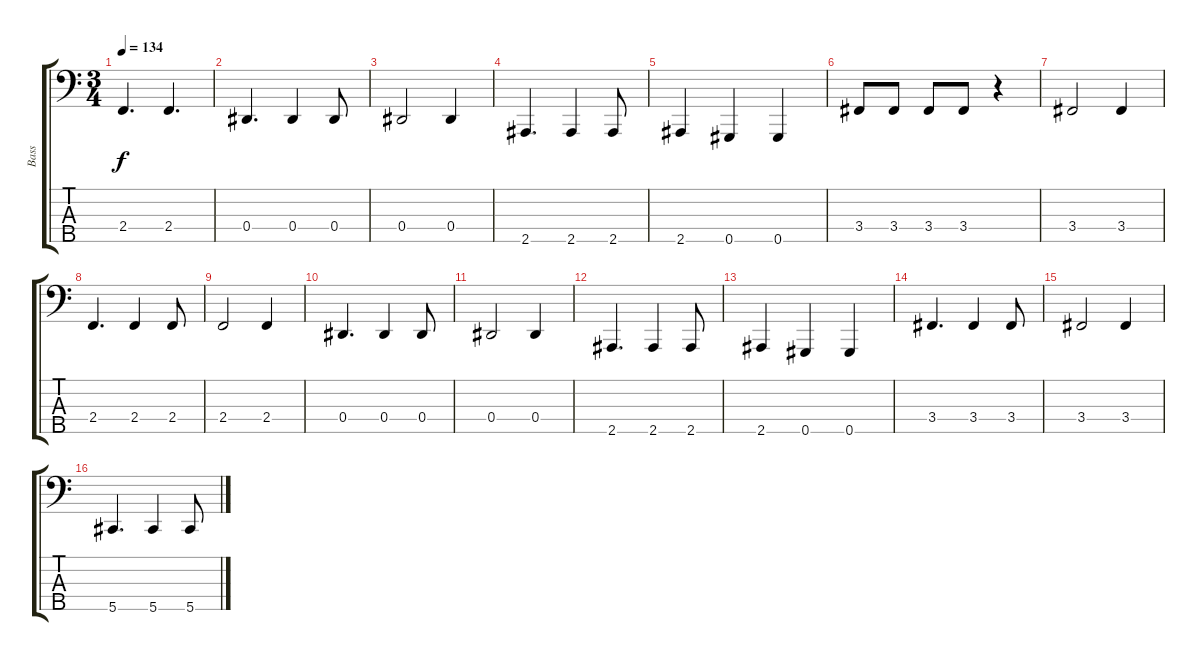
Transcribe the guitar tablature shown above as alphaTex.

\track ("Bass" "Bass") {instrument electricbassfinger}
\staff {score tabs}
\tuning (Gb2 Db2 Ab1 Eb1 Ab0) {hide}
\ts (3 4)
\tempo 134
\clef f4
\ks c
2.4.4{d dy f} 2.4.4{d} |
0.4.4{d} 0.4.4 0.4.8 |
0.4.2 0.4.4 |
2.5.4{d} 2.5.4 2.5.8 |
2.5.4 0.5.4 0.5.4 |
3.4.8 3.4.8 3.4.8 3.4.8 r.4 |
3.4.2 3.4.4 |
2.4.4{d} 2.4.4 2.4.8 |
2.4.2 2.4.4 |
0.4.4{d} 0.4.4 0.4.8 |
0.4.2 0.4.4 |
2.5.4{d} 2.5.4 2.5.8 |
2.5.4 0.5.4 0.5.4 |
3.4.4{d} 3.4.4 3.4.8 |
3.4.2 3.4.4 |
5.5.4{d} 5.5.4 5.5.8
